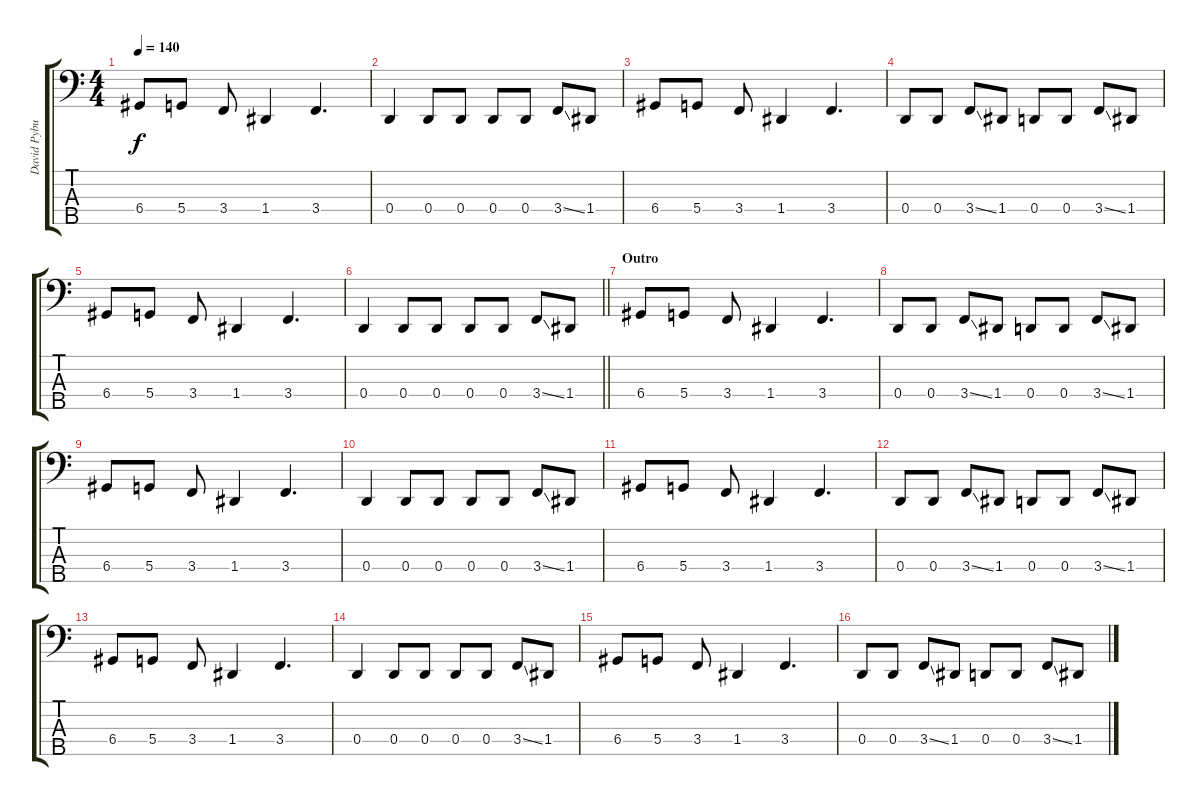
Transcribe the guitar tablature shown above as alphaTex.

\track ("David Pybus" "David Pybu") {instrument electricbassfinger}
\staff {score tabs}
\tuning (F2 C2 G1 D1 A0) {hide}
\ts (4 4)
\tempo 140
\clef f4
\ks c
6.4.8{dy f} 5.4.8 3.4.8 1.4.4 3.4.4{d} |
0.4.4 0.4.8 0.4.8 0.4.8 0.4.8 3.4{ss}.8 1.4.8 |
6.4.8 5.4.8 3.4.8 1.4.4 3.4.4{d} |
0.4.8 0.4.8 3.4{ss}.8 1.4.8 0.4.8 0.4.8 3.4{ss}.8 1.4.8 |
6.4.8 5.4.8 3.4.8 1.4.4 3.4.4{d} |
\barLineRight lightlight
0.4.4 0.4.8 0.4.8 0.4.8 0.4.8 3.4{ss}.8 1.4.8 |
\section ("" "Outro")
6.4.8 5.4.8 3.4.8 1.4.4 3.4.4{d} |
0.4.8 0.4.8 3.4{ss}.8 1.4.8 0.4.8 0.4.8 3.4{ss}.8 1.4.8 |
6.4.8 5.4.8 3.4.8 1.4.4 3.4.4{d} |
0.4.4 0.4.8 0.4.8 0.4.8 0.4.8 3.4{ss}.8 1.4.8 |
6.4.8 5.4.8 3.4.8 1.4.4 3.4.4{d} |
0.4.8 0.4.8 3.4{ss}.8 1.4.8 0.4.8 0.4.8 3.4{ss}.8 1.4.8 |
6.4.8 5.4.8 3.4.8 1.4.4 3.4.4{d} |
0.4.4 0.4.8 0.4.8 0.4.8 0.4.8 3.4{ss}.8 1.4.8 |
6.4.8 5.4.8 3.4.8 1.4.4 3.4.4{d} |
0.4.8 0.4.8 3.4{ss}.8 1.4.8 0.4.8 0.4.8 3.4{ss}.8 1.4.8
